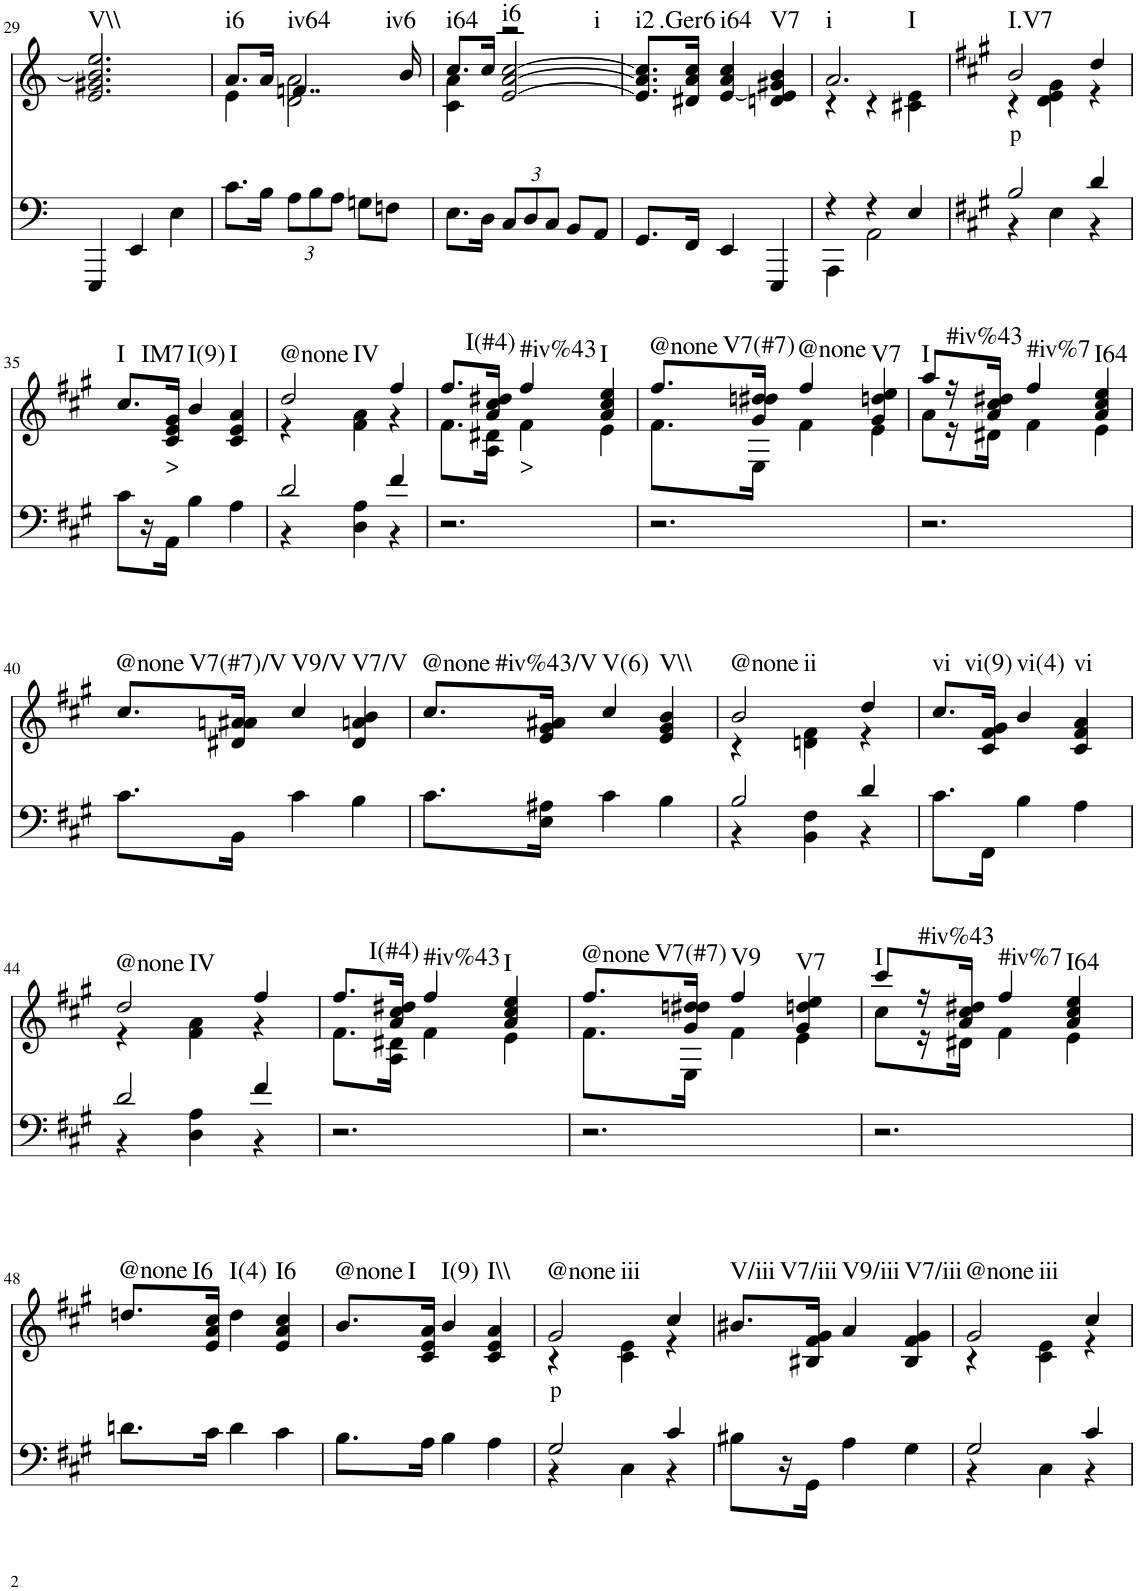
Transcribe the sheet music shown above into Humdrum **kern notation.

**kern	**kern	**text	**harte
*part2	*part1	*part1	*part1
*staff2	*staff1	*staff1	*
*I"Piano	*I"Piano	*	*
*I'Pno	*I'Pno	*	*
!!LO:PB:g=z
*clefF4	*clefG2	*	*
*k[]	*k[]	*	*
*M3/4	*M3/4	*	*
=29	=29	=29	=29
!	!	!	!LO:H:kt=V\\
4EEE/	2.e/ 2.g#X/ 2.b/] 2.ee/	.	N
4EE/	.	.	.
4E\	.	.	.
=30	=30	=30	=30
*	*^	*	*
!	!	!	!	!LO:H:kt=i6
8.c\L	8.a/L	4e\	.	N
16B\Jk	16a/Jk	.	.	.
*Xbrackettup	*	*	*	*
!	!	!	!	!LO:H:n=1:kt=iv64
!	!	!	!	!LO:H:n=2:kt=iv6
12A\L	4..fn/	2d\ 2a\	.	N N
12B\	.	.	.	.
12A\J	.	.	.	.
8Gn\L	.	.	.	.
8Fn\J	.	.	.	.
.	16b/	.	.	.
=31	=31	=31	=31	=31
!	!	!	!	!LO:H:kt=i64
8.E\L	8.cc/L	4c\ 4a\	.	N
16D\Jk	16cc/Jk	.	.	.
!	!	!	!	!LO:H:n=1:kt=i6
!	!	!	!	!LO:H:n=2:kt=i
12C/L	2r	[2e/ [2a/ [2cc/	.	N N
12D/	.	.	.	.
12C/J	.	.	.	.
8BB/L	.	.	.	.
8AA/J	.	.	.	.
*	*v	*v	*	*
=32	=32	=32	=32
!	!	!	!LO:H:n=1:kt=i2
!	!	!	!LO:H:n=2:kt=.Ger6
8.GG/L	8.e/] 8.a/] 8.cc/]L	.	N N
16FF/Jk	16d#X/ 16a/ 16cc/Jk	.	.
!	!	!	!LO:H:kt=i64
4EE/	[4e/ 4a/ 4cc/	.	N
!	!	!	!LO:H:kt=V7
4EEE/	4dn/ 4e/] 4g#X/ 4b/	.	N
=33	=33	=33	=33
*^	*^	*	*
!	!	!	!	!	!LO:H:n=1:kt=i
!	!	!	!	!	!LO:H:n=2:kt=I
4r	4AAA\	2.a/	4r	.	N N
4r	2AA\	.	4r	.	.
4E/	.	.	4c#X\ 4e\	.	.
=34	=34	=34	=34	=34	=34
*k[f#c#g#]	*	*k[f#c#g#]	*	*	*
!	!	!	!	!LO:LY:b	!LO:H:kt=I.V7
2B/	4r	2b/	4r	p	N
.	4E\	.	4d\ 4e\ 4g#\	.	.
4d/	4r	4dd/	4r	.	.
!!LO:LB:g=z
=35	=35	=35	=35	=35	=35
!	!	!	!	!	!LO:H:n=1:kt=I
!	!	!	!	!	!LO:H:n=2:kt=IM7
*v	*v	*	*	*	*
*	*v	*v	*	*
8c#\L	8.cc#/L	.	N N
16r	.	.	.
!	!	!LO:LY:b	!
16AA\JJ	16c#/ 16e/ 16g#/Jk	>	.
!	!	!	!LO:H:kt=I(9)
4B\	4b/	.	N
!	!	!	!LO:H:kt=I
4A\	4c#/ 4e/ 4a/	.	N
=36	=36	=36	=36
*^	*^	*	*
!	!	!	!	!	!LO:H:n=1:kt=@none
!	!	!	!	!	!LO:H:n=2:kt=IV
2d/	4r	2dd/	4r	.	N N
.	4D\ 4A\	.	4f#\ 4a\	.	.
4f#/	4r	4ff#/	4r	.	.
=37	=37	=37	=37	=37	=37
!	!	!	!	!	!LO:H:kt=I(#4)
*v	*v	*	*	*	*
2.r	8.ff#/L	8.f#\L	.	N
.	16a/ 16cc#/ 16dd#X/Jk	16A\ 16d#X\Jk	.	.
!	!	!	!LO:LY:b	!LO:H:kt=#iv%43
.	4ff#/	4f#\	>	N
!	!	!	!	!LO:H:kt=I
.	4a/ 4cc#/ 4ee/	4e\	.	N
=38	=38	=38	=38	=38
!	!	!	!	!LO:H:n=1:kt=@none
!	!	!	!	!LO:H:n=2:kt=V7(#7)
2.r	8.ff#/L	8.f#\L	.	N N
.	16g#/ 16ddn/ 16dd#X/Jk	16E\Jk	.	.
!	!	!	!	!LO:H:kt=@none
.	4ff#/	4f#\	.	N
!	!	!	!	!LO:H:kt=V7
.	4g#/ 4ddn/ 4ee/	4e\	.	N
=39	=39	=39	=39	=39
!	!	!	!	!LO:H:kt=I
2.r	8aa/L	8a\L	.	N
!	!	!	!	!LO:H:kt=#iv%43
.	16r	16r	.	N
.	16a/ 16cc#/ 16dd#X/JJ	16d#X\JJ	.	.
!	!	!	!	!LO:H:kt=#iv%7
.	4ff#/	4f#\	.	N
!	!	!	!	!LO:H:kt=I64
.	4a/ 4cc#/ 4ee/	4e\	.	N
!!LO:LB:g=z
=40	=40	=40	=40	=40
!	!	!	!	!LO:H:n=1:kt=@none
!	!	!	!	!LO:H:n=2:kt=V7(#7)/V
*	*v	*v	*	*
8.c#\L	8.cc#/L	.	N N
16BB\Jk	16d#X/ 16an/ 16a#X/Jk	.	.
!	!	!	!LO:H:kt=V9/V
4c#\	4cc#/	.	N
!	!	!	!LO:H:kt=V7/V
4B\	4d#/ 4an/ 4b/	.	N
=41	=41	=41	=41
!	!	!	!LO:H:n=1:kt=@none
!	!	!	!LO:H:n=2:kt=#iv%43/V
8.c#\L	8.cc#/L	.	N N
16E\ 16A#X\Jk	16e/ 16g#/ 16a#X/Jk	.	.
!	!	!	!LO:H:kt=V(6)
4c#\	4cc#/	.	N
!	!	!	!LO:H:kt=V\\
4B\	4e/ 4g#/ 4b/	.	N
=42	=42	=42	=42
*^	*^	*	*
!	!	!	!	!	!LO:H:n=1:kt=@none
!	!	!	!	!	!LO:H:n=2:kt=ii
2B/	4r	2b/	4r	.	N N
.	4BB\ 4F#\	.	4dn\ 4f#\	.	.
4d/	4r	4dd/	4r	.	.
=43	=43	=43	=43	=43	=43
!	!	!	!	!	!LO:H:n=1:kt=vi
!	!	!	!	!	!LO:H:n=2:kt=vi(9)
*v	*v	*	*	*	*
*	*v	*v	*	*
8.c#\L	8.cc#/L	.	N N
16FF#\Jk	16c#/ 16f#/ 16g#/Jk	.	.
!	!	!	!LO:H:kt=vi(4)
4B\	4b/	.	N
!	!	!	!LO:H:kt=vi
4A\	4c#/ 4f#/ 4a/	.	N
!!LO:LB:g=z
=44	=44	=44	=44
*^	*^	*	*
!	!	!	!	!	!LO:H:n=1:kt=@none
!	!	!	!	!	!LO:H:n=2:kt=IV
2d/	4r	2dd/	4r	.	N N
.	4D\ 4A\	.	4f#\ 4a\	.	.
4f#/	4r	4ff#/	4r	.	.
=45	=45	=45	=45	=45	=45
!	!	!	!	!	!LO:H:kt=I(#4)
*v	*v	*	*	*	*
2.r	8.ff#/L	8.f#\L	.	N
.	16a/ 16cc#/ 16dd#X/Jk	16A\ 16d#X\Jk	.	.
!	!	!	!	!LO:H:kt=#iv%43
.	4ff#/	4f#\	.	N
!	!	!	!	!LO:H:kt=I
.	4a/ 4cc#/ 4ee/	4e\	.	N
=46	=46	=46	=46	=46
!	!	!	!	!LO:H:n=1:kt=@none
!	!	!	!	!LO:H:n=2:kt=V7(#7)
2.r	8.ff#/L	8.f#\L	.	N N
.	16g#/ 16ddn/ 16dd#X/Jk	16E\Jk	.	.
!	!	!	!	!LO:H:kt=V9
.	4ff#/	4f#\	.	N
!	!	!	!	!LO:H:kt=V7
.	4g#/ 4ddn/ 4ee/	4e\	.	N
=47	=47	=47	=47	=47
!	!	!	!	!LO:H:kt=I
2.r	8ccc#/L	8cc#\L	.	N
!	!	!	!	!LO:H:kt=#iv%43
.	16r	16r	.	N
.	16a/ 16cc#/ 16dd#X/JJ	16d#X\JJ	.	.
!	!	!	!	!LO:H:kt=#iv%7
.	4ff#/	4f#\	.	N
!	!	!	!	!LO:H:kt=I64
.	4a/ 4cc#/ 4ee/	4e\	.	N
!!LO:LB:g=z
=48	=48	=48	=48	=48
!	!	!	!	!LO:H:n=1:kt=@none
!	!	!	!	!LO:H:n=2:kt=I6
*	*v	*v	*	*
8.dn\L	8.ddn/L	.	N N
16c#\Jk	16e/ 16a/ 16cc#/Jk	.	.
!	!	!	!LO:H:kt=I(4)
4d\	4dd\	.	N
!	!	!	!LO:H:kt=I6
4c#\	4e/ 4a/ 4cc#/	.	N
=49	=49	=49	=49
!	!	!	!LO:H:n=1:kt=@none
!	!	!	!LO:H:n=2:kt=I
8.B\L	8.b/L	.	N N
16A\Jk	16c#/ 16e/ 16a/Jk	.	.
!	!	!	!LO:H:kt=I(9)
4B\	4b/	.	N
!	!	!	!LO:H:kt=I\\
4A\	4c#/ 4e/ 4a/	.	N
=50	=50	=50	=50
*^	*^	*	*
!	!	!	!	!LO:LY:b	!LO:H:n=1:kt=@none
!	!	!	!	!	!LO:H:n=2:kt=iii
2G#/	4r	2g#/	4r	p	N N
.	4C#\	.	4c#\ 4e\	.	.
4c#/	4r	4cc#/	4r	.	.
=51	=51	=51	=51	=51	=51
!	!	!	!	!	!LO:H:n=1:kt=V/iii
!	!	!	!	!	!LO:H:n=2:kt=V7/iii
*v	*v	*	*	*	*
*	*v	*v	*	*
8B#X\L	8.b#X/L	.	N N
16r	.	.	.
16GG#\JJ	16B#X/ 16f#/ 16g#/Jk	.	.
!	!	!	!LO:H:kt=V9/iii
4A\	4a/	.	N
!	!	!	!LO:H:kt=V7/iii
4G#\	4B#/ 4f#/ 4g#/	.	N
=52	=52	=52	=52
*^	*^	*	*
!	!	!	!	!	!LO:H:n=1:kt=@none
!	!	!	!	!	!LO:H:n=2:kt=iii
2G#/	4r	2g#/	4r	.	N N
.	4C#\	.	4c#\ 4e\	.	.
4c#/	4r	4cc#/	4r	.	.
*v	*v	*	*	*	*
*	*v	*v	*	*
=	=	=	=
*-	*-	*-	*-
